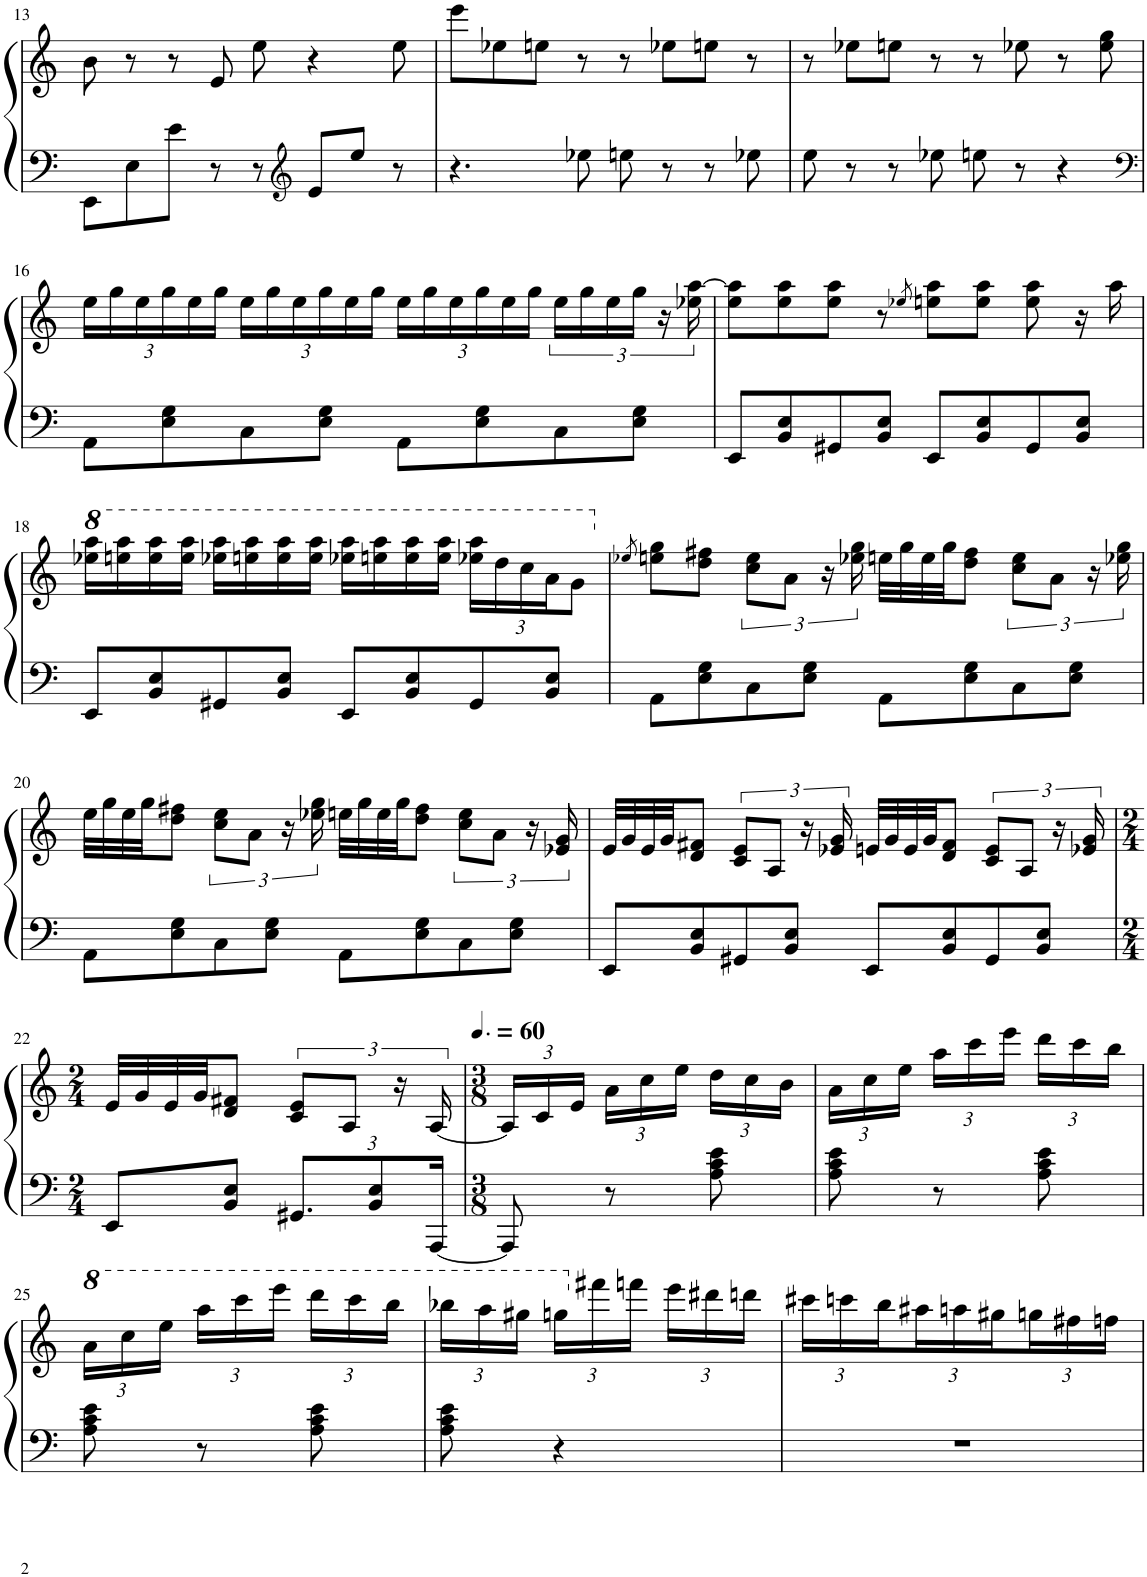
**kern	**kern
*part1	*part1
*staff2	*staff1
*I"Piano	*
*I'Pno.	*
!!LO:PB:g=z
*clefF4	*clefG2
*k[]	*k[]
*M4/4	*M4/4
=13	=13
8EE\L	8b\
8E\	8r
8e\J	8r
8r	8e/
8r	8ee\
*clefG2	*
8e/L	4r
8ee/J	.
8r	8ee\
=14	=14
4.r	8eee\L
.	8ee-X\
.	8een\J
8ee-X\	8r
8een\	8r
8r	8ee-X\L
8r	8een\J
8ee-X\	8r
=15	=15
8ee\	8r
8r	8ee-X\L
8r	8een\J
8ee-X\	8r
8een\	8r
8r	8ee-X\
4r	8r
.	8ee-\ 8gg\
!!LO:LB:g=z
=16	=16
*clefF4	*
*	*Xbrackettup
8AA\L	24ee\LL
.	24gg\
.	24ee\
8E\ 8G\	24gg\
.	24ee\
.	24gg\JJ
8C\	24ee\LL
.	24gg\
.	24ee\
8E\ 8G\J	24gg\
.	24ee\
.	24gg\JJ
8AA\L	24ee\LL
.	24gg\
.	24ee\
8E\ 8G\	24gg\
.	24ee\
.	24gg\JJ
*	*brackettup
8C\	24ee\LL
.	24gg\
.	24ee\
8E\ 8G\J	24gg\JJ
.	24r
.	24ee-X\ [24aa\
=17	=17
8EE/L	8ee\ 8aa\]L
8BB/ 8E/	8ee\ 8aa\
8GG#X/	8ee\ 8aa\J
8BB/ 8E/J	8r
.	8qee-X/
8EE/L	8een\ 8aa\L
8BB/ 8E/	8ee\ 8aa\J
8GG#/	8ee\ 8aa\
8BB/ 8E/J	16r
.	16aa\
!!LO:LB:g=z
=18	=18
*	*8va
8EE/L	16eee-X\ 16aaa\LL
.	16eeen\ 16aaa\
8BB/ 8E/	16eee\ 16aaa\
.	16eee\ 16aaa\JJ
8GG#X/	16eee-X\ 16aaa\LL
.	16eeen\ 16aaa\
8BB/ 8E/J	16eee\ 16aaa\
.	16eee\ 16aaa\JJ
8EE/L	16eee-X\ 16aaa\LL
.	16eeen\ 16aaa\
8BB/ 8E/	16eee\ 16aaa\
.	16eee\ 16aaa\JJ
*	*Xbrackettup
8GG#/	24eee-X\ 24aaa\LL
.	24ddd\
.	24ccc\
8BB/ 8E/J	24aa\J
.	12gg\J
=19	=19
*	*X8va
.	8qee-X/
8AA\L	8een\ 8gg\L
8E\ 8G\	8dd\ 8ff#X\J
*	*brackettup
8C\	12cc\ 12ee\L
.	12a\J
8E\ 8G\J	.
.	24r
.	24ee-X\ 24gg\
8AA\L	32een\LLL
.	32gg\
.	32ee\
.	32gg\JJ
8E\ 8G\	8dd\ 8ff#\J
8C\	12cc\ 12ee\L
.	12a\J
8E\ 8G\J	.
.	24r
.	24ee-X\ 24gg\
!!LO:LB:g=z
=20	=20
8AA\L	32ee\LLL
.	32gg\
.	32ee\
.	32gg\JJ
8E\ 8G\	8dd\ 8ff#X\J
8C\	12cc\ 12ee\L
.	12a\J
8E\ 8G\J	.
.	24r
.	24ee-X\ 24gg\
8AA\L	32een\LLL
.	32gg\
.	32ee\
.	32gg\JJ
8E\ 8G\	8dd\ 8ff#\J
8C\	12cc\ 12ee\L
.	12a\J
8E\ 8G\J	.
.	24r
.	24e-X/ 24g/
=21	=21
8EE/L	32e/LLL
.	32g/
.	32e/
.	32g/JJ
8BB/ 8E/	8d/ 8f#X/J
8GG#X/	12c/ 12e/L
.	12A/J
8BB/ 8E/J	.
.	24r
.	24e-X/ 24g/
8EE/L	32en/LLL
.	32g/
.	32e/
.	32g/JJ
8BB/ 8E/	8d/ 8f#/J
8GG#/	12c/ 12e/L
.	12A/J
8BB/ 8E/J	.
.	24r
.	24e-X/ 24g/
!!LO:LB:g=z
=22	=22
*M2/4	*M2/4
8EE/L	32e/LLL
.	32g/
.	32e/
.	32g/JJ
8BB/ 8E/J	8d/ 8f#X/J
*Xbrackettup	*
12.GG#X/L	12c/ 12e/L
.	12A/J
12BB/ 12E/	.
.	24r
[24AAA/Jk	[24A/
=23	=23
*M3/8	*M3/8
*	*Xbrackettup
*	*MM90
8AAA/]	24A/LL]
.	24c/
.	24e/JJ
8r	24a\LL
.	24cc\
.	24ee\JJ
8A\ 8c\ 8e\	24dd\LL
.	24cc\
.	24b\JJ
=24	=24
8A\ 8c\ 8e\	24a\LL
.	24cc\
.	24ee\JJ
8r	24aa\LL
.	24ccc\
.	24eee\JJ
8A\ 8c\ 8e\	24ddd\LL
.	24ccc\
.	24bb\JJ
!!LO:LB:g=z
=25	=25
*	*8va
8A\ 8c\ 8e\	24aa\LL
.	24ccc\
.	24eee\JJ
8r	24aaa\LL
.	24cccc\
.	24eeee\JJ
8A\ 8c\ 8e\	24dddd\LL
.	24cccc\
.	24bbb\JJ
=26	=26
8A\ 8c\ 8e\	24bbb-X\LL
.	24aaa\
.	24ggg#X\JJ
4r	24gggn\LL
*	*X8va
.	24fff#X\
.	24fffn\JJ
.	24eee\LL
.	24ddd#X\
.	24dddn\JJ
=27	=27
4.r	24ccc#X\LL
.	24cccn\
.	24bb\
.	24aa#X\
.	24aan\
.	24gg#X\
.	24ggn\
.	24ff#X\
.	24ffn\JJ
=	=
*-	*-
